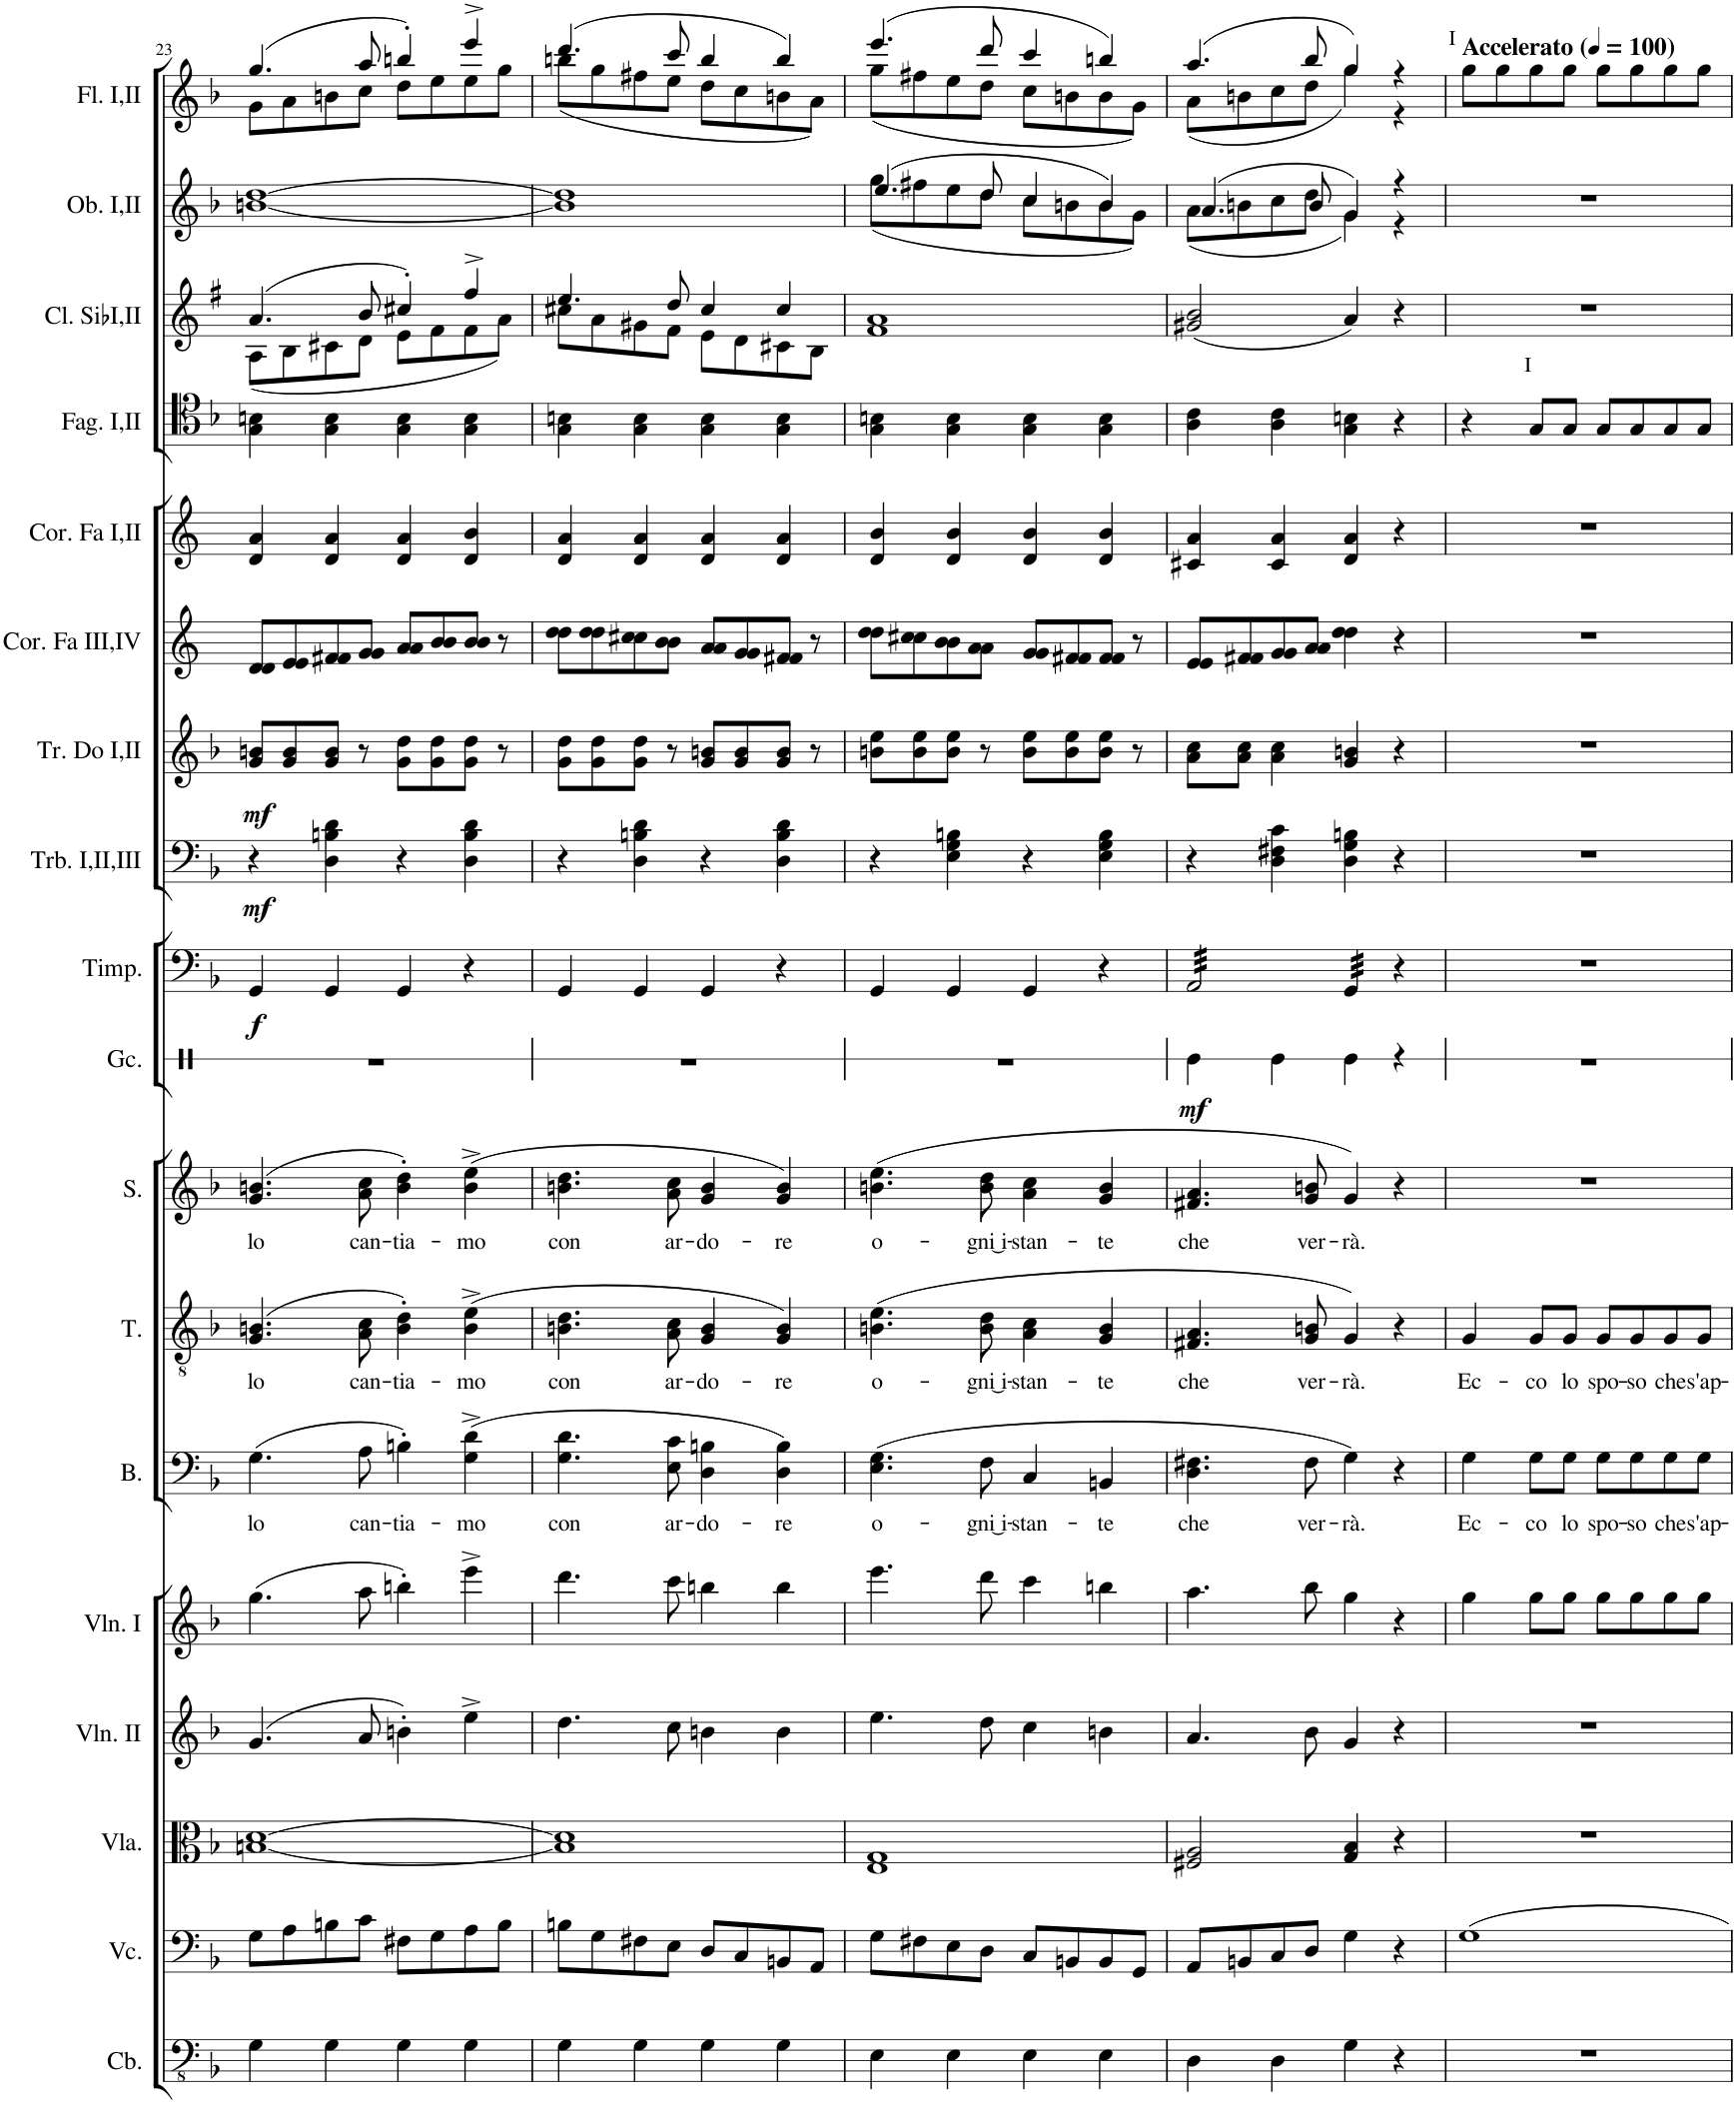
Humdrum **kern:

**kern	**kern	**kern	**kern	**kern	**kern	**text	**kern	**text	**kern	**text	**kern	**dynam	**kern	**dynam	**kern	**dynam	**kern	**kern	**kern	**kern	**kern	**kern
*part17	*part16	*part15	*part14	*part13	*part12	*part12	*part11	*part11	*part10	*part10	*part9	*part9	*part8	*part8	*part7	*part7	*part6	*part5	*part4	*part3	*part2	*part1
*staff17	*staff16	*staff15	*staff14	*staff13	*staff12	*staff12	*staff11	*staff11	*staff10	*staff10	*staff9	*staff9	*staff8	*staff8	*staff7	*staff7	*staff6	*staff5	*staff4	*staff3	*staff2	*staff1
*I"Cb.	*I"Vc.	*I"Vla.	*I"Vln. II	*I"Vln. I	*I"B.	*	*I"T.	*	*I"S.	*	*I"Timp.	*	*I"Trb. I,II,III	*	*I"Tr. Do I,II	*	*I"Cor. Fa III,IV	*I"Cor. Fa I,II	*I"Fag. I,II	*I"Cl. Sib I,II	*I"Ob. I,II	*I"Fl. I,II
*I'Cb.	*I'Vc.	*I'Vla.	*I'Vln. II	*I'Vln. I	*I'B.	*	*I'T.	*	*I'S.	*	*I'Timp.	*	*I'Trb. I,II,III	*	*I'Tr. Do I,II	*	*I'Cor. Fa III,IV	*I'Cor. Fa I,II	*I'Fag. I,II	*I'Cl. SibI,II	*I'Ob. I,II	*I'Fl. I,II
!!LO:PB:g=z
*clefFv4	*clefF4	*clefC3	*clefG2	*clefG2	*clefF4	*	*clefGv2	*	*clefG2	*	*clefF4	*	*clefF4	*	*clefG2	*	*clefG2	*clefG2	*clefC4	*clefG2	*clefG2	*clefG2
*	*	*	*	*	*	*	*	*	*	*	*	*	*	*	*	*	*Trd4c7	*Trd4c7	*	*Trd1c2	*	*
*k[b-]	*k[b-]	*k[b-]	*k[b-]	*k[b-]	*k[b-]	*	*k[b-]	*	*k[b-]	*	*k[b-]	*	*k[b-]	*	*k[b-]	*	*k[]	*k[]	*k[b-]	*k[f#]	*k[b-]	*k[b-]
*M4/4	*M4/4	*M4/4	*M4/4	*M4/4	*M4/4	*	*M4/4	*	*M4/4	*	*M4/4	*	*M4/4	*	*M4/4	*	*M4/4	*M4/4	*M4/4	*M4/4	*M4/4	*M4/4
=23	=23	=23	=23	=23	=23	=23	=23	=23	=23	=23	=23	=23	=23	=23	=23	=23	=23	=23	=23	=23	=23	=23
!	!	!	!	!	!	!LO:LY:b	!	!LO:LY:b	!	!LO:LY:b	!	!LO:DY:b	!	!LO:DY:b	!	!LO:DY:b	!	!	!	!	!	!
*	*	*	*	*	*	*	*	*	*	*	*	*	*	*	*	*	*	*	*	*^	*	*^
4GG\	8G\L	[1Bn [1d	(4.g/	(4.gg\	(4.G\	lo	(4.G/ 4.Bn/	lo	(4.g/ 4.bn/	lo	4GG/	f	4r	mf	8g/ 8bn/L	mf	8d/ 8d/L	4d/ 4a/	4G\ 4Bn\	(4.a/	(8A\L	[1bn [1dd	(4.gg/	8g\L
.	8A\	.	.	.	.	.	.	.	.	.	.	.	.	.	8g/ 8b/	.	8e/ 8e/	.	.	.	8B\	.	.	8a\
4GG\	8Bn\	.	.	.	.	.	.	.	.	.	4GG/	.	4D\ 4Bn\ 4d\	.	8g/ 8b/J	.	8f#X/ 8f#/	4d/ 4a/	4G\ 4B\	.	8c#X\	.	.	8bn\
!	!	!	!	!	!	!LO:LY:b	!	!LO:LY:b	!	!LO:LY:b	!	!	!	!	!	!	!	!	!	!	!	!	!	!
.	8c\J	.	8a/	8aa\	8A\	can-	8A\ 8c\	can-	8a\ 8cc\	can-	.	.	.	.	8r	.	8g/ 8g/J	.	.	8b/	8d\J	.	8aa/	8cc\J
!	!	!	!	!	!	!LO:LY:b	!	!LO:LY:b	!	!LO:LY:b	!	!	!	!	!	!	!	!	!	!	!	!	!	!
4GG\	8F#X\L	.	4bn'\)	4bbn'\)	4Bn'\)	-tia-	4B\' 4d\')	-tia-	4b\' 4dd\')	-tia-	4GG/	.	4r	.	8g\ 8dd\L	.	8a/ 8a/L	4d/ 4a/	4G\ 4B\	4cc#X'/)	8e\L	.	4bbn'/)	8dd\L
.	8G\	.	.	.	.	.	.	.	.	.	.	.	.	.	8g\ 8dd\	.	8b/ 8b/	.	.	.	8f#\	.	.	8ee\
!	!	!	!	!	!	!LO:LY:b	!	!LO:LY:b	!	!LO:LY:b	!	!	!	!	!	!	!	!	!	!	!	!	!	!
4GG\	8A\	.	4ee^\	4eee^\	(4G\^ 4d\^	-mo	(4B\^ 4e\^	-mo	(4b\^ 4ee\^	-mo	4r	.	4D\ 4B\ 4d\	.	8g\ 8dd\J	.	8b/ 8b/J	4d/ 4b/	4G\ 4B\	4ff#^/	8f#\	.	4eee^/	8ee\
.	8B\J	.	.	.	.	.	.	.	.	.	.	.	.	.	8r	.	8r	.	.	.	8a\J)	.	.	8gg\J
=24	=24	=24	=24	=24	=24	=24	=24	=24	=24	=24	=24	=24	=24	=24	=24	=24	=24	=24	=24	=24	=24	=24	=24	=24
!	!	!	!	!	!	!LO:LY:b	!	!LO:LY:b	!	!LO:LY:b	!	!	!	!	!	!	!	!	!	!	!	!	!	!
4GG\	8Bn\L	1B] 1d]	4.dd\	4.ddd\	4.G\ 4.d\	con	4.Bn\ 4.d\	con	4.bn\ 4.dd\	con	4GG/	.	4r	.	8g\ 8dd\L	.	8dd\ 8dd\L	4d/ 4a/	4G\ 4Bn\	4.ee/	8cc#X\L	1b] 1dd]	(4.ddd/	(8bbn\L
.	8G\	.	.	.	.	.	.	.	.	.	.	.	.	.	8g\ 8dd\	.	8dd\ 8dd\	.	.	.	8a\	.	.	8gg\
4GG\	8F#X\	.	.	.	.	.	.	.	.	.	4GG/	.	4D\ 4Bn\ 4d\	.	8g\ 8dd\J	.	8cc#X\ 8cc#\	4d/ 4a/	4G\ 4B\	.	8g#X\	.	.	8ff#X\
!	!	!	!	!	!	!LO:LY:b	!	!LO:LY:b	!	!LO:LY:b	!	!	!	!	!	!	!	!	!	!	!	!	!	!
.	8E\J	.	8cc\	8ccc\	8E\ 8c\	ar-	8A\ 8c\	ar-	8a\ 8cc\	ar-	.	.	.	.	8r	.	8b\ 8b\J	.	.	8dd/	8f#\J	.	8ccc/	8ee\J
!	!	!	!	!	!	!LO:LY:b	!	!LO:LY:b	!	!LO:LY:b	!	!	!	!	!	!	!	!	!	!	!	!	!	!
4GG\	8D/L	.	4bn\	4bbn\	4D\ 4Bn\	-do-	4G/ 4B/	-do-	4g/ 4b/	-do-	4GG/	.	4r	.	8g/ 8bn/L	.	8a/ 8a/L	4d/ 4a/	4G\ 4B\	4cc#/	8e\L	.	4bb/	8dd\L
.	8C/	.	.	.	.	.	.	.	.	.	.	.	.	.	8g/ 8b/	.	8g/ 8g/	.	.	.	8d\	.	.	8cc\
!	!	!	!	!	!	!LO:LY:b	!	!LO:LY:b	!	!LO:LY:b	!	!	!	!	!	!	!	!	!	!	!	!	!	!
4GG\	8BBn/	.	4b\	4bb\	4D\ 4B\)	-re	4G/ 4B/)	-re	4g/ 4b/)	-re	4r	.	4D\ 4B\ 4d\	.	8g/ 8b/J	.	8f#X/ 8f#/J	4d/ 4a/	4G\ 4B\	4cc#/	8c#X\	.	4bb/)	8bn\
.	8AA/J	.	.	.	.	.	.	.	.	.	.	.	.	.	8r	.	8r	.	.	.	8B\J	.	.	8a\J)
=25	=25	=25	=25	=25	=25	=25	=25	=25	=25	=25	=25	=25	=25	=25	=25	=25	=25	=25	=25	=25	=25	=25	=25	=25
!	!	!	!	!	!	!LO:LY:b	!	!LO:LY:b	!	!LO:LY:b	!	!	!	!	!	!	!	!	!	!	!	!	!	!
*	*	*	*	*	*	*	*	*	*	*	*	*	*	*	*	*	*	*	*	*v	*v	*^	*	*
4EE\	8G\L	1E 1G	4.ee\	4.eee\	(4.E\ 4.G\	o-	(4.Bn\ 4.e\	o-	(4.bn\ 4.ee\	o-	4GG/	.	4r	.	8bn\ 8ee\L	.	8dd\ 8dd\L	4d/ 4b/	4G\ 4Bn\	1f# 1a	(4.ee/	(8gg\L	(4.eee/	(8gg\L
.	8F#X\	.	.	.	.	.	.	.	.	.	.	.	.	.	8b\ 8ee\	.	8cc#X\ 8cc#\	.	.	.	.	8ff#X\	.	8ff#X\
4EE\	8E\	.	.	.	.	.	.	.	.	.	4GG/	.	4E\ 4G\ 4Bn\	.	8b\ 8ee\J	.	8b\ 8b\	4d/ 4b/	4G\ 4B\	.	.	8ee\	.	8ee\
!	!	!	!	!	!	!LO:LY:b	!	!LO:LY:b	!	!LO:LY:b	!	!	!	!	!	!	!	!	!	!	!	!	!	!
.	8D\J	.	8dd\	8ddd\	8F\	-gni͜ i-	8B\ 8d\	-gni͜ i-	8b\ 8dd\	-gni͜ i-	.	.	.	.	8r	.	8a\ 8a\J	.	.	.	8dd/	8dd\J	8ddd/	8dd\J
!	!	!	!	!	!	!LO:LY:b	!	!LO:LY:b	!	!LO:LY:b	!	!	!	!	!	!	!	!	!	!	!	!	!	!
4EE\	8C/L	.	4cc\	4ccc\	4C/	-stan-	4A\ 4c\	-stan-	4a\ 4cc\	-stan-	4GG/	.	4r	.	8b\ 8ee\L	.	8g/ 8g/L	4d/ 4b/	4G\ 4B\	.	4cc/	8cc\L	4ccc/	8cc\L
.	8BBn/	.	.	.	.	.	.	.	.	.	.	.	.	.	8b\ 8ee\	.	8f#X/ 8f#/	.	.	.	.	8bn\	.	8bn\
!	!	!	!	!	!	!LO:LY:b	!	!LO:LY:b	!	!LO:LY:b	!	!	!	!	!	!	!	!	!	!	!	!	!	!
4EE\	8BB/	.	4bn\	4bbn\	4BBn/	-te	4G/ 4B/	-te	4g/ 4b/	-te	4r	.	4E\ 4G\ 4B\	.	8b\ 8ee\J	.	8f#/ 8f#/J	4d/ 4b/	4G\ 4B\	.	4b/)	8b\	4bbn/)	8b\
.	8GG/J	.	.	.	.	.	.	.	.	.	.	.	.	.	8r	.	8r	.	.	.	.	8g\J)	.	8g\J)
=26	=26	=26	=26	=26	=26	=26	=26	=26	=26	=26	=26	=26	=26	=26	=26	=26	=26	=26	=26	=26	=26	=26	=26	=26
!	!	!	!	!	!	!LO:LY:b	!	!LO:LY:b	!	!LO:LY:b	!	!	!	!	!	!	!	!	!	!	!	!	!	!
*	*	*	*	*	*	*	*	*	*	*	*tremolo	*	*	*	*	*	*	*	*	*	*	*	*	*
4DD\	8AA/L	2F#X/ 2A/	4.a/	4.aa\	4.D\ 4.F#X\	che	4.F#X/ 4.A/	che	4.f#X/ 4.a/	che	32AA/LLL	.	4r	.	8a\ 8cc\L	.	8e/ 8e/L	4c#X/ 4a/	4A\ 4c\	(2g#X/ 2b/	(4.a/	(8a\L	(4.aa/	(8a\L
.	.	.	.	.	.	.	.	.	.	.	32AA/	.	.	.	.	.	.	.	.	.	.	.	.	.
.	.	.	.	.	.	.	.	.	.	.	32AA/	.	.	.	.	.	.	.	.	.	.	.	.	.
.	.	.	.	.	.	.	.	.	.	.	32AA/	.	.	.	.	.	.	.	.	.	.	.	.	.
.	8BBn/	.	.	.	.	.	.	.	.	.	32AA/	.	.	.	8a\ 8cc\J	.	8f#X/ 8f#/	.	.	.	.	8bn\	.	8bn\
.	.	.	.	.	.	.	.	.	.	.	32AA/	.	.	.	.	.	.	.	.	.	.	.	.	.
.	.	.	.	.	.	.	.	.	.	.	32AA/	.	.	.	.	.	.	.	.	.	.	.	.	.
.	.	.	.	.	.	.	.	.	.	.	32AA/	.	.	.	.	.	.	.	.	.	.	.	.	.
4DD\	8C/	.	.	.	.	.	.	.	.	.	32AA/	.	4D\ 4F#X\ 4c\	.	4a\ 4cc\	.	8g/ 8g/	4c#/ 4a/	4A\ 4c\	.	.	8cc\	.	8cc\
.	.	.	.	.	.	.	.	.	.	.	32AA/	.	.	.	.	.	.	.	.	.	.	.	.	.
.	.	.	.	.	.	.	.	.	.	.	32AA/	.	.	.	.	.	.	.	.	.	.	.	.	.
.	.	.	.	.	.	.	.	.	.	.	32AA/	.	.	.	.	.	.	.	.	.	.	.	.	.
!	!	!	!	!	!	!LO:LY:b	!	!LO:LY:b	!	!LO:LY:b	!	!	!	!	!	!	!	!	!	!	!	!	!	!
.	8D/J	.	8b-\	8bb-\	8F#\	ver-	8G/ 8Bn/	ver-	8g/ 8bn/	ver-	32AA/	.	.	.	.	.	8a/ 8a/J	.	.	.	8b/	8dd\J	8bb-/	8dd\J
.	.	.	.	.	.	.	.	.	.	.	32AA/	.	.	.	.	.	.	.	.	.	.	.	.	.
.	.	.	.	.	.	.	.	.	.	.	32AA/	.	.	.	.	.	.	.	.	.	.	.	.	.
.	.	.	.	.	.	.	.	.	.	.	32AA/JJJ	.	.	.	.	.	.	.	.	.	.	.	.	.
!	!	!	!	!	!	!LO:LY:b	!	!LO:LY:b	!	!LO:LY:b	!	!	!	!	!	!	!	!	!	!	!	!	!	!
4GG\	4G\	4G/ 4B-/	4g/	4gg\	4G\)	-rà.	4G/)	-rà.	4g/)	-rà.	32GG/LLL	.	4D\ 4G\ 4Bn\	.	4g/ 4bn/	.	4dd\ 4dd\	4d/ 4a/	4G\ 4Bn\	4a/)	4g/)	4g\)	4gg/)	4gg\)
.	.	.	.	.	.	.	.	.	.	.	32GG/	.	.	.	.	.	.	.	.	.	.	.	.	.
.	.	.	.	.	.	.	.	.	.	.	32GG/	.	.	.	.	.	.	.	.	.	.	.	.	.
.	.	.	.	.	.	.	.	.	.	.	32GG/	.	.	.	.	.	.	.	.	.	.	.	.	.
.	.	.	.	.	.	.	.	.	.	.	32GG/	.	.	.	.	.	.	.	.	.	.	.	.	.
.	.	.	.	.	.	.	.	.	.	.	32GG/	.	.	.	.	.	.	.	.	.	.	.	.	.
.	.	.	.	.	.	.	.	.	.	.	32GG/	.	.	.	.	.	.	.	.	.	.	.	.	.
.	.	.	.	.	.	.	.	.	.	.	32GG/JJJ	.	.	.	.	.	.	.	.	.	.	.	.	.
*	*	*	*	*	*	*	*	*	*	*	*Xtremolo	*	*	*	*	*	*	*	*	*	*	*	*	*
4r	4r	4r	4r	4r	4r	.	4r	.	4r	.	4r	.	4r	.	4r	.	4r	4r	4r	4r	4r	4r	4r	4r
=27	=27	=27	=27	=27	=27	=27	=27	=27	=27	=27	=27	=27	=27	=27	=27	=27	=27	=27	=27	=27	=27	=27	=27	=27
!	!	!	!	!	!	!	!	!	!	!	!	!	!	!	!	!	!	!	!	!	!	!	!LO:TX:a:t=I	!
!	!	!	!	!	!	!LO:LY:b	!	!LO:LY:b	!	!	!	!	!	!	!	!	!	!	!	!	!	!	!	!
*	*	*	*	*	*	*	*	*	*	*	*	*	*	*	*	*	*	*	*	*	*v	*v	*	*
*	*	*	*	*	*	*	*	*	*	*	*	*	*	*	*	*	*	*	*	*	*	*v	*v
1r	1G	1r	1r	4gg\	4G\	Ec-	4G/	Ec-	1r	.	1r	.	1r	.	1r	.	1r	1r	4r	1r	1r	8gg\L
.	.	.	.	.	.	.	.	.	.	.	.	.	.	.	.	.	.	.	.	.	.	8gg\
!	!	!	!	!	!	!	!	!	!	!	!	!	!	!	!	!	!	!	!LO:TX:a:t=I	!	!	!
!	!	!	!	!	!	!LO:LY:b	!	!LO:LY:b	!	!	!	!	!	!	!	!	!	!	!	!	!	!
.	.	.	.	8gg\L	8G\L	-co	8G/L	-co	.	.	.	.	.	.	.	.	.	.	8G/L	.	.	8gg\
!	!	!	!	!	!	!LO:LY:b	!	!LO:LY:b	!	!	!	!	!	!	!	!	!	!	!	!	!	!
.	.	.	.	8gg\J	8G\J	lo	8G/J	lo	.	.	.	.	.	.	.	.	.	.	8G/J	.	.	8gg\J
!	!	!	!	!	!	!LO:LY:b	!	!LO:LY:b	!	!	!	!	!	!	!	!	!	!	!	!	!	!
.	.	.	.	8gg\L	8G\L	spo-	8G/L	spo-	.	.	.	.	.	.	.	.	.	.	8G/L	.	.	8gg\L
!	!	!	!	!	!	!LO:LY:b	!	!LO:LY:b	!	!	!	!	!	!	!	!	!	!	!	!	!	!
.	.	.	.	8gg\	8G\	-so	8G/	-so	.	.	.	.	.	.	.	.	.	.	8G/	.	.	8gg\
!	!	!	!	!	!	!LO:LY:b	!	!LO:LY:b	!	!	!	!	!	!	!	!	!	!	!	!	!	!
.	.	.	.	8gg\	8G\	che	8G/	che	.	.	.	.	.	.	.	.	.	.	8G/	.	.	8gg\
!	!	!	!	!	!	!LO:LY:b	!	!LO:LY:b	!	!	!	!	!	!	!	!	!	!	!	!	!	!
.	.	.	.	8gg\J	8G\J	s'ap-	8G/J	s'ap-	.	.	.	.	.	.	.	.	.	.	8G/J	.	.	8gg\J
=	=	=	=	=	=	=	=	=	=	=	=	=	=	=	=	=	=	=	=	=	=	=
*-	*-	*-	*-	*-	*-	*-	*-	*-	*-	*-	*-	*-	*-	*-	*-	*-	*-	*-	*-	*-	*-	*-
